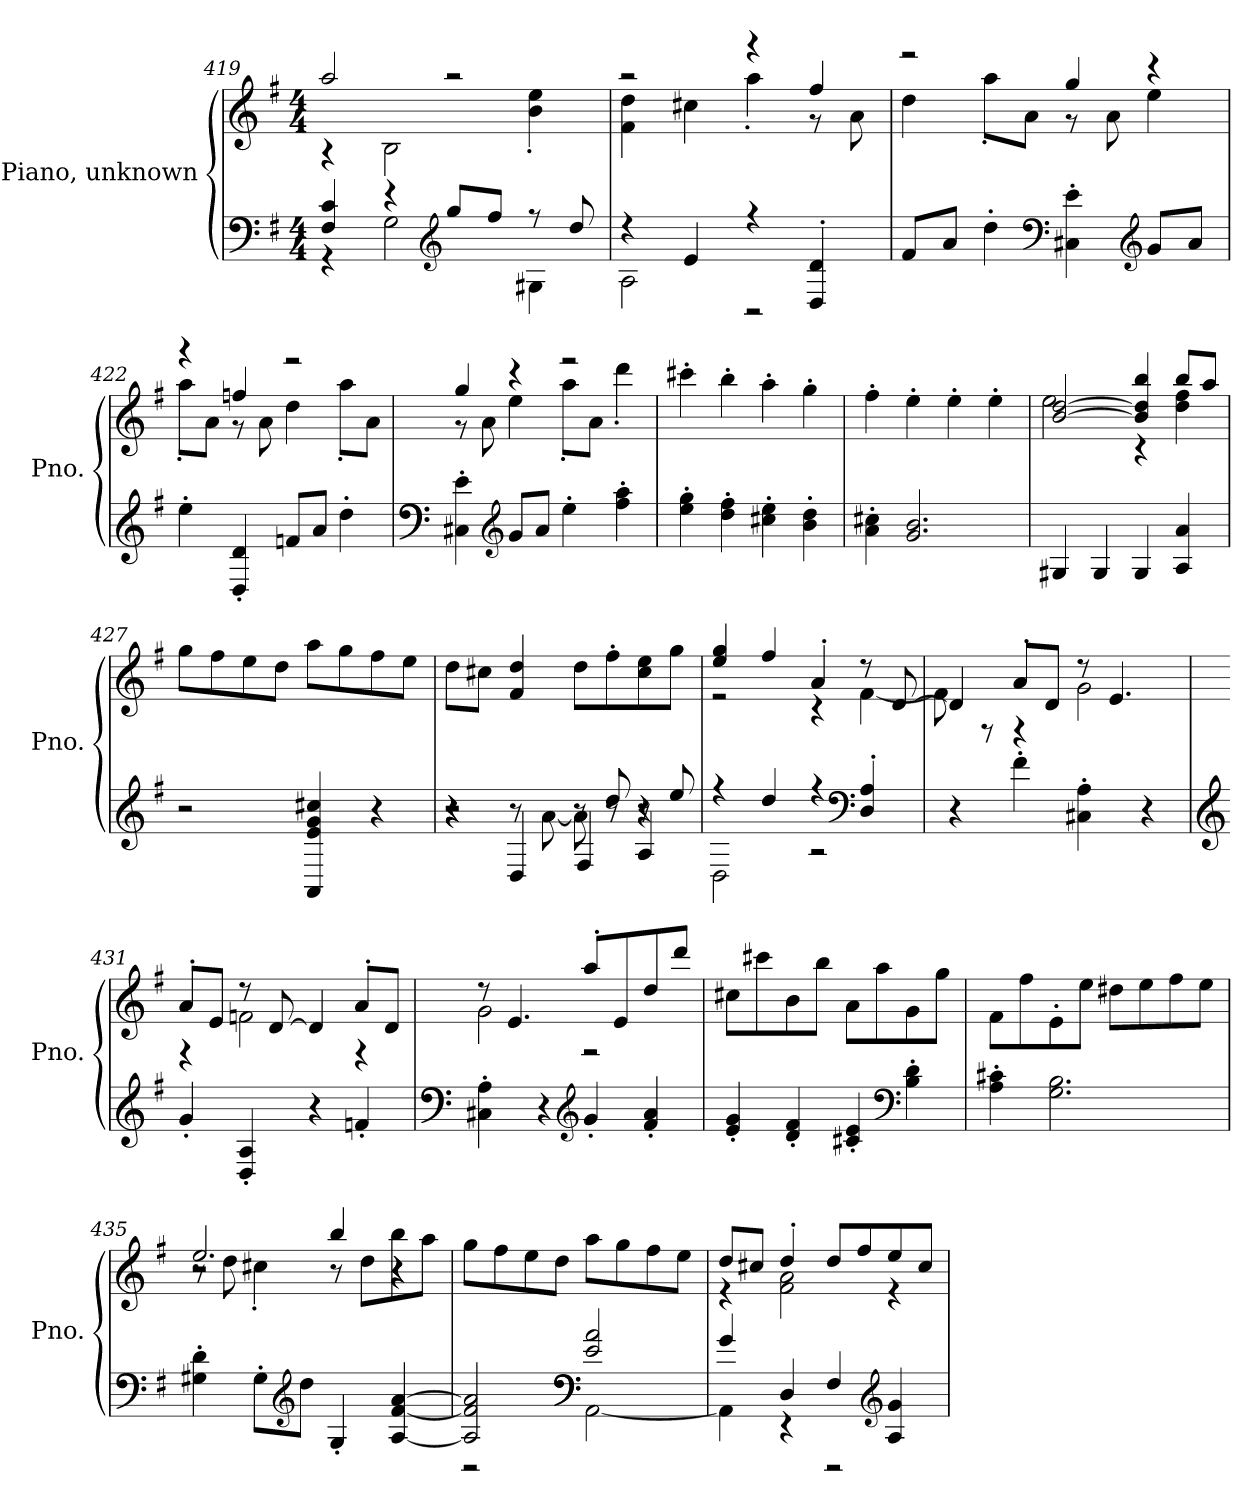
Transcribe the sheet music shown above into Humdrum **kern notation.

**kern	**kern
*part1	*part1
*staff2	*staff1
*I"Piano, unknown	*
*I'Pno.	*
!!LO:LB:g=z
*clefF4	*clefG2
*k[f#]	*k[f#]
*M4/4	*M4/4
=419	=419
*^	*^
4F#/ 4c/	4r	2aa/	4r
4r	2G\	.	2B\
*clefG2	*	*	*
8gg/L	.	2r	.
8ff#/J	.	.	.
8r	4G#X\	.	4b\' 4ee\'
8dd/	.	.	.
=420	=420	=420	=420
4r	2A\	2r	4f#\ 4dd\
4e/	.	.	4cc#X\
4r	2r	4r	4aa'\
4D/' 4d/'	.	4ff#/	8r
.	.	.	8a\
*v	*v	*	*
=421	=421	=421
8f#/L	2r	4dd\
8a/J	.	.
4dd'\	.	8aa'\L
.	.	8a\J
*clefF4	*	*
4C#X\' 4e\'	4gg/	8r
.	.	8a\
*clefG2	*	*
8g/L	4r	4ee\
8a/J	.	.
=422	=422	=422
4ee'\	4r	8aa'\L
.	.	8a\J
4D/' 4d/'	4ffn/	8r
.	.	8a\
8fn/L	2r	4dd\
8a/J	.	.
4dd'\	.	8aa'\L
.	.	8a\J
!!LO:LB:g=z	!!
=423	=423	=423
*clefF4	*	*
4C#X\' 4e\'	4gg/	8r
.	.	8a\
*clefG2	*	*
8g/L	4r	4ee\
8a/J	.	.
4ee'\	2r	8aa'\L
.	.	8a\J
4ff#\' 4aa\'	.	4ddd'\
*	*v	*v
=424	=424
4ee\' 4gg\'	4ccc#X'\
4dd\' 4ff#\'	4bb'\
4cc#X\' 4ee\'	4aa'\
4b\' 4dd\'	4gg'\
=425	=425
4a\' 4cc#X\'	4ff#'\
2.g/ 2.b/	4ee'\
.	4ee'\
.	4ee'\
=426	=426
*	*^
4G#X/	[2b/ [2dd/	2ee\
4G#/	.	.
4G#/	4b/] 4dd/] 4bb/	4r
4A/ 4a/	8bb/L	4dd\ 4ff#\
.	8aa/J	.
*	*v	*v
=427	=427
2r	8gg\L
.	8ff#\
.	8ee\
.	8dd\J
4AA/ 4e/ 4g/ 4cc#X/	8aa\L
.	8gg\
4r	8ff#\
.	8ee\J
!!LO:LB:g=z
=428	=428
*^	*
*	*^	*
2r	4r	4r	8dd\L
.	.	.	8cc#X\J
.	8r	4D/	4f#/ 4dd/
.	[8a\	.	.
8r	8a\]	4F#/	8dd\L
8dd/	8r	.	8ff#'\
8r	4r	4A/	8cc#\ 8ee\
8ee/	.	.	8gg\J
*	*v	*v	*
=429	=429	=429
*	*	*^
4r	2D\	4ee/ 4gg/	2r
4dd/	.	4ff#/	.
4r	2r	4a'/	4r
*clefF4	*	*	*
4D/' 4A/'	.	8r	[4f#\
.	.	[8d/	.
*v	*v	*	*
=430	=430	=430
4r	4d/]	8f#\]
.	.	8r
4f#'\	8a'/L	4r
.	8d/J	.
4C#X\' 4A\'	8r	2g\
.	4.e/	.
4r	.	.
=431	=431	=431
*clefG2	*	*
4g'/	8a'/L	4r
.	8e/J	.
4D/' 4A/'	8r	2fn\
.	[8d/	.
4r	4d/]	.
4fn'/	8a'/L	4r
.	8d/J	.
!!LO:LB:g=z	!!
=432	=432	=432
*clefF4	*	*
4C#X\' 4A\'	8r	2g\
.	4.e/	.
4r	.	.
*clefG2	*	*
4g'/	8aa'/L	2r
.	8e/	.
4f#/' 4a/'	8dd/	.
.	8ddd/J	.
*	*v	*v
=433	=433
4e/' 4g/'	8cc#X\L
.	8ccc#X\
4d/' 4f#/'	8b\
.	8bb\J
4c#X/' 4e/'	8a\L
.	8aa\
*clefF4	*
4B\' 4d\'	8g\
.	8gg\J
=434	=434
4A\' 4c#X\'	8f#\L
.	8ff#\
2.G\ 2.B\	8e'\
.	8ee\J
.	8dd#X\L
.	8ee\
.	8ff#\
.	8ee\J
=435	=435
*	*^
*	*	*^
4G#X\' 4d\'	2r	8r	2.ee/
.	.	8dd\	.
8G#'\L	.	4cc#X'\	.
*clefG2	*	*	*
8dd\J	.	.	.
4G#'/	4bb/	8r	.
.	.	8dd\L	.
[4A/ [4f#/ [4a/	4r	8bb\	4r
.	.	8aa\J	.
*	*v	*v	*v
!!LO:PB:g=z
=436	=436
*^	*
2A/] 2f#/] 2a/]	2r	8gg\L
.	.	8ff#\
.	.	8ee\
.	.	8dd\J
*clefF4	*	*
2e/ 2a/	[2AA\	8aa\L
.	.	8gg\
.	.	8ff#\
.	.	8ee\J
=437	=437	=437
*	*	*^
4g/	4AA\]	8dd/L	4r
.	.	8cc#X/J	.
4D/	4r	4dd'/	2f#\ 2a\
4F#/	2r	8dd/L	.
.	.	8ff#/	.
*clefG2	*	*	*
4A/ 4g/	.	8ee/	4r
.	.	8cc#/J	.
*v	*v	*	*
*	*v	*v
=	=
*-	*-
